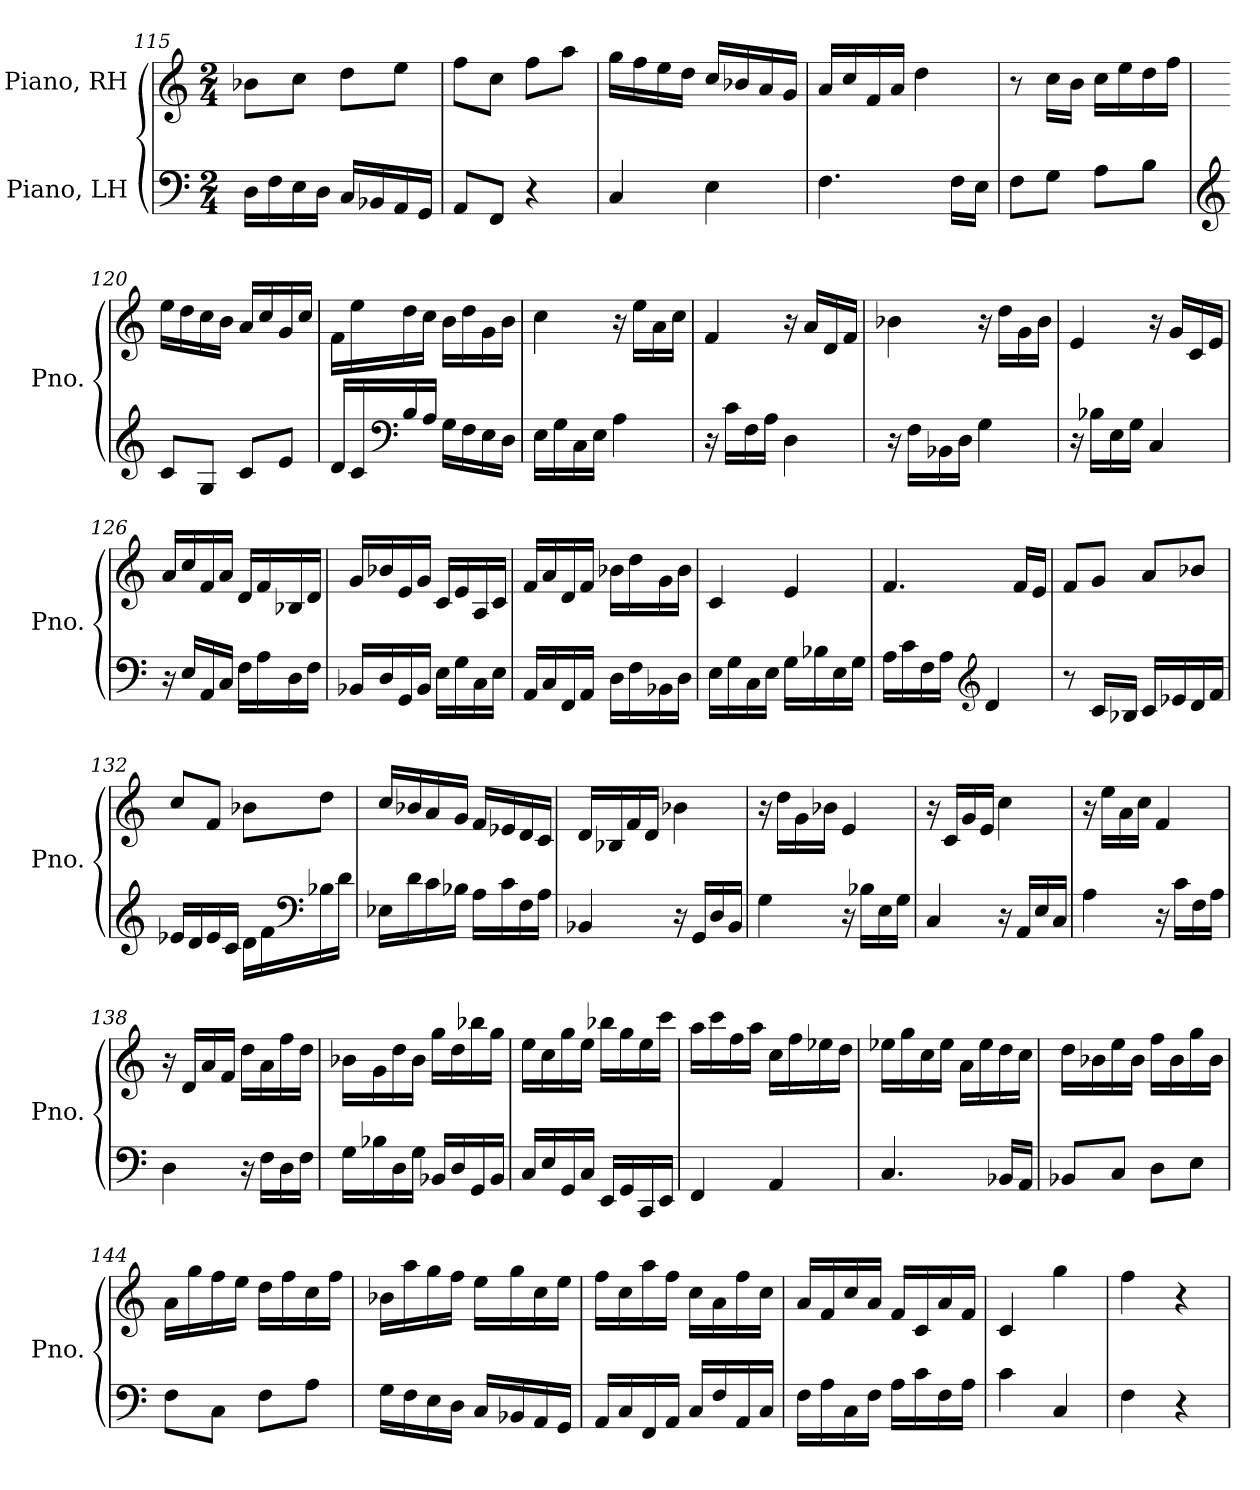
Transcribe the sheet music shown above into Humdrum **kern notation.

**kern	**kern
*part2	*part1
*staff2	*staff1
*I"Piano, LH	*I"Piano, RH
*I'Pno.	*I'Pno.
*clefF4	*clefG2
*k[]	*k[]
*M2/4	*M2/4
=115	=115
16D\LL	8b-X\L
16F\	.
16E\	8cc\J
16D\JJ	.
16C/LL	8dd\L
16BB-X/	.
16AA/	8ee\J
16GG/JJ	.
=116	=116
8AA/L	8ff\L
8FF/J	8cc\J
4r	8ff\L
.	8aa\J
=117	=117
4C/	16gg\LL
.	16ff\
.	16ee\
.	16dd\JJ
4E\	16cc/LL
.	16b-X/
.	16a/
.	16g/JJ
=118	=118
4.F\	16a/LL
.	16cc/
.	16f/
.	16a/JJ
.	4dd\
16F\LL	.
16E\JJ	.
!!LO:PB:g=z
=119	=119
8F\L	8r
8G\J	16cc\LL
.	16b\JJ
8A\L	16cc\LL
.	16ee\
8B\J	16dd\
.	16ff\JJ
=120	=120
*clefG2	*
8c/L	16ee\LL
.	16dd\
8G/J	16cc\
.	16b\JJ
8c/L	16a/LL
.	16cc/
8e/J	16g/
.	16cc/JJ
=121	=121
16d/LL	16f\LL
16c/	16ee\
*clefF4	*
16B/	16dd\
16A/JJ	16cc\JJ
16G\LL	16b\LL
16F\	16dd\
16E\	16g\
16D\JJ	16b\JJ
=122	=122
16E\LL	4cc\
16G\	.
16C\	.
16E\JJ	.
4A\	16r
.	16ee\LL
.	16a\
.	16cc\JJ
=123	=123
16r	4f/
16c\LL	.
16F\	.
16A\JJ	.
4D\	16r
.	16a/LL
.	16d/
.	16f/JJ
!!LO:LB:g=z
=124	=124
16r	4b-X\
16F\LL	.
16BB-X\	.
16D\JJ	.
4G\	16r
.	16dd\LL
.	16g\
.	16b-\JJ
=125	=125
16r	4e/
16B-X\LL	.
16E\	.
16G\JJ	.
4C/	16r
.	16g/LL
.	16c/
.	16e/JJ
=126	=126
16r	16a/LL
16E/LL	16cc/
16AA/	16f/
16C/JJ	16a/JJ
16F\LL	16d/LL
16A\	16f/
16D\	16B-X/
16F\JJ	16d/JJ
=127	=127
16BB-X/LL	16g/LL
16D/	16b-X/
16GG/	16e/
16BB-/JJ	16g/JJ
16E\LL	16c/LL
16G\	16e/
16C\	16A/
16E\JJ	16c/JJ
!!LO:LB:g=z
=128	=128
16AA/LL	16f/LL
16C/	16a/
16FF/	16d/
16AA/JJ	16f/JJ
16D\LL	16b-X\LL
16F\	16dd\
16BB-X\	16g\
16D\JJ	16b-\JJ
=129	=129
16E\LL	4c/
16G\	.
16C\	.
16E\JJ	.
16G\LL	4e/
16B-X\	.
16E\	.
16G\JJ	.
=130	=130
16A\LL	4.f/
16c\	.
16F\	.
16A\JJ	.
*clefG2	*
4d/	.
.	16f/LL
.	16e/JJ
=131	=131
8r	8f/L
16c/LL	8g/J
16B-X/JJ	.
16c/LL	8a/L
16e-X/	.
16d/	8b-X/J
16f/JJ	.
!!LO:LB:g=z
=132	=132
16e-X/LL	8cc/L
16d/	.
16e-/	8f/J
16c/JJ	.
16d\LL	8b-X\L
16f\	.
*clefF4	*
16B-X\	8dd\J
16d\JJ	.
=133	=133
16E-X\LL	16cc/LL
16d\	16b-X/
16c\	16a/
16B-X\JJ	16g/JJ
16A\LL	16f/LL
16c\	16e-X/
16F\	16d/
16A\JJ	16c/JJ
=134	=134
4BB-X/	16d/LL
.	16B-X/
.	16f/
.	16d/JJ
16r	4b-X\
16GG/LL	.
16D/	.
16BB-/JJ	.
=135	=135
4G\	16r
.	16dd\LL
.	16g\
.	16b-X\JJ
16r	4e/
16B-X\LL	.
16E\	.
16G\JJ	.
!!LO:LB:g=z
=136	=136
4C/	16r
.	16c/LL
.	16g/
.	16e/JJ
16r	4cc\
16AA/LL	.
16E/	.
16C/JJ	.
=137	=137
4A\	16r
.	16ee\LL
.	16a\
.	16cc\JJ
16r	4f/
16c\LL	.
16F\	.
16A\JJ	.
=138	=138
4D\	16r
.	16d/LL
.	16a/
.	16f/JJ
16r	16dd\LL
16F\LL	16a\
16D\	16ff\
16F\JJ	16dd\JJ
=139	=139
16G\LL	16b-X\LL
16B-X\	16g\
16D\	16dd\
16G\JJ	16b-\JJ
16BB-X/LL	16gg\LL
16D/	16dd\
16GG/	16bb-X\
16BB-/JJ	16gg\JJ
!!LO:LB:g=z
=140	=140
16C/LL	16ee\LL
16E/	16cc\
16GG/	16gg\
16C/JJ	16ee\JJ
16EE/LL	16bb-X\LL
16GG/	16gg\
16CC/	16ee\
16EE/JJ	16ccc\JJ
=141	=141
4FF/	16aa\LL
.	16ccc\
.	16ff\
.	16aa\JJ
4AA/	16cc\LL
.	16ff\
.	16ee-X\
.	16dd\JJ
=142	=142
4.C/	16ee-X\LL
.	16gg\
.	16cc\
.	16ee-\JJ
.	16a\LL
.	16ee-\
16BB-X/LL	16dd\
16AA/JJ	16cc\JJ
=143	=143
8BB-X/L	16dd\LL
.	16b-X\
8C/J	16ee\
.	16b-\JJ
8D\L	16ff\LL
.	16b-\
8E\J	16gg\
.	16b-\JJ
!!LO:PB:g=z
=144	=144
8F\L	16a\LL
.	16gg\
8C\J	16ff\
.	16ee\JJ
8F\L	16dd\LL
.	16ff\
8A\J	16cc\
.	16ff\JJ
=145	=145
16G\LL	16b-X\LL
16F\	16aa\
16E\	16gg\
16D\JJ	16ff\JJ
16C/LL	16ee\LL
16BB-X/	16gg\
16AA/	16cc\
16GG/JJ	16ee\JJ
=146	=146
16AA/LL	16ff\LL
16C/	16cc\
16FF/	16aa\
16AA/JJ	16ff\JJ
16C/LL	16cc\LL
16F/	16a\
16AA/	16ff\
16C/JJ	16cc\JJ
=147	=147
16F\LL	16a/LL
16A\	16f/
16C\	16cc/
16F\JJ	16a/JJ
16A\LL	16f/LL
16c\	16c/
16F\	16a/
16A\JJ	16f/JJ
=148	=148
4c\	4c/
4C/	4gg\
=149	=149
4F\	4ff\
4r	4r
=	=
*-	*-
